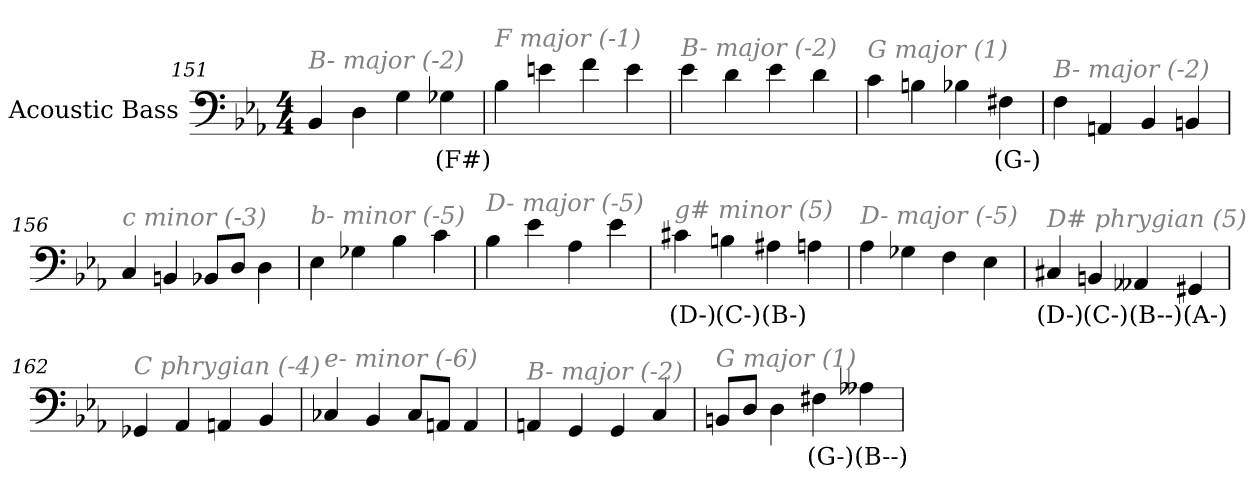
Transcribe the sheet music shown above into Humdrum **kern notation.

**kern	**text
*part1	*part1
*staff1	*staff1
*I"Acoustic Bass	*
*clefF4	*
*ITrd7c12	*
*k[b-e-a-]	*
*E-:	*
*M4/4	*
=151	=151
!LO:TX:i:color=#808080:t=B- major (-2)	!
4BBB-	.
4DD	.
4GG	.
4GG-Xi	(F#)
=152	=152
!LO:TX:i:color=#808080:t=F major (-1)	!
4BB-	.
4En	.
4F	.
4E	.
=153	=153
!LO:TX:i:color=#808080:t=B- major (-2)	!
4E-	.
4D	.
4E-	.
4D	.
=154	=154
!LO:TX:i:color=#808080:t=G major (1)	!
4C	.
4BBn	.
4BB-X	.
4FF#Xi	(G-)
=155	=155
!LO:TX:i:color=#808080:t=B- major (-2)	!
4FF	.
4AAAn	.
4BBB-	.
4BBBn	.
=156	=156
!LO:TX:i:color=#808080:t=c minor (-3)	!
4CC	.
4BBBn	.
8BBB-XL	.
8DDJ	.
4DD	.
=157	=157
!LO:TX:i:color=#808080:t=b- minor (-5)	!
4EE-	.
4GG-X	.
4BB-	.
4C	.
=158	=158
!LO:TX:i:color=#808080:t=D- major (-5)	!
4BB-	.
4E-	.
4AA-	.
4E-	.
=159	=159
!LO:TX:i:color=#808080:t=g# minor (5)	!
4C#Xi	(D-)
4BBni	(C-)
4AA#Xi	(B-)
4AAn	.
=160	=160
!LO:TX:i:color=#808080:t=D- major (-5)	!
4AA-	.
4GG-X	.
4FF	.
4EE-	.
=161	=161
!LO:TX:i:color=#808080:t=D# phrygian (5)	!
4CC#Xi	(D-)
4BBBni	(C-)
4AAA--Xi	(B--)
4GGG#Xi	(A-)
=162	=162
!LO:TX:i:color=#808080:t=C phrygian (-4)	!
4GGG-X	.
4AAA-	.
4AAAn	.
4BBB-	.
=163	=163
!LO:TX:i:color=#808080:t=e- minor (-6)	!
4CC-X	.
4BBB-	.
8CC-L	.
8AAAnJ	.
4AAA	.
=164	=164
!LO:TX:i:color=#808080:t=B- major (-2)	!
4AAAn	.
4GGG	.
4GGG	.
4CC	.
=165	=165
!LO:TX:i:color=#808080:t=G major (1)	!
8BBBnL	.
8DDJ	.
4DD	.
4FF#Xi	(G-)
4AA--Xi	(B--)
=	=
*-	*-
